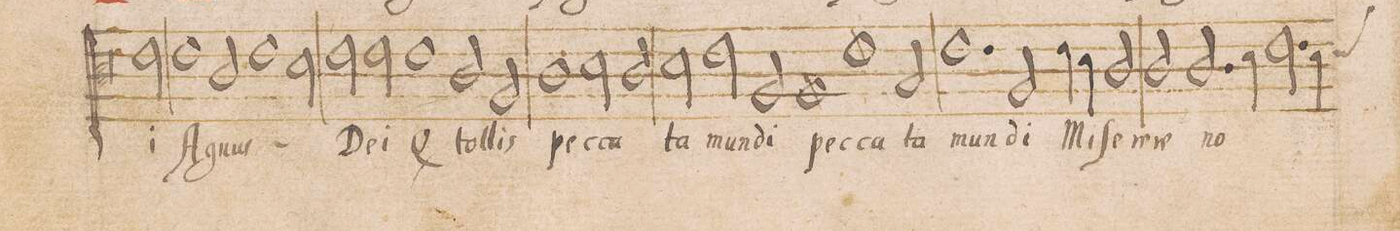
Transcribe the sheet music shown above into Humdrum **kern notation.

**kern	**text
*I"DISCANTVS	*
*clefC3	*
*k[]	*
*met(C|)	*
*M2/1	*
2e\	-i
1e	A-
=8-	=8-
2c/	-gnus
1e	.
2d\	.
=9	=9
2e\	De-
2e\	-i
1e	q(ui)
=10-	=10-
2c/	tol-
2A/	-lis
1c	pec-
=11-	=11-
2d\	-ca-
2c/	.
2d\	-ta
2e\	mun-
=12-	=12-
2A/	-di
1A	pec-
1e\	-ca-
=13-	=13-
2B/	-ta
1.e	mun-
=14-	=14-
2A/	-di
4e\	Mi-
4d\	-ſe-
2c/	-re-
=15	=15
2c/	-re
2.c/	no-
4d\	.
2.e\	.
=16-	=16-
4d\	.
*custos:d	*
*-	*-
